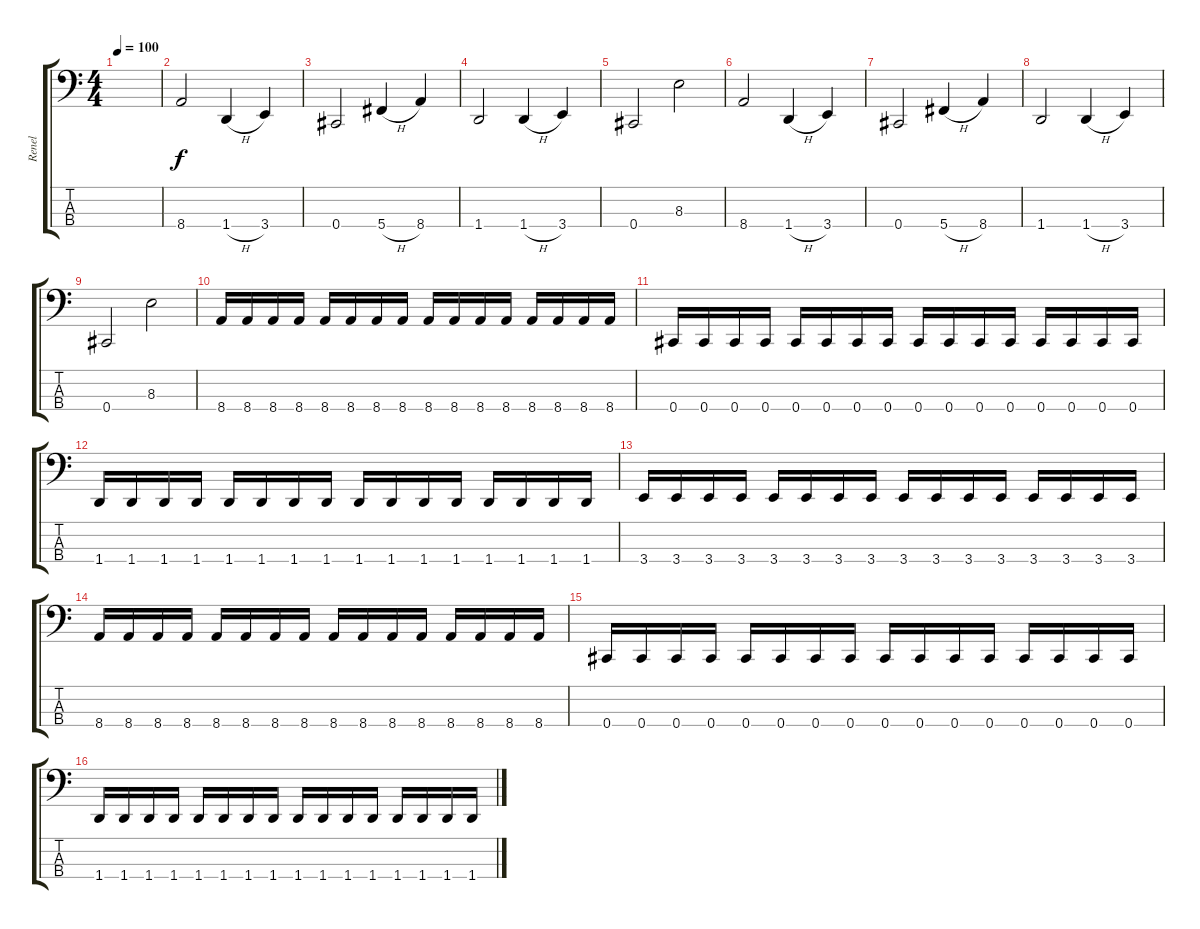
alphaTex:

\track ("Renel" "Renel") {instrument electricbasspick}
\staff {score tabs}
\tuning (Gb2 Db2 Ab1 Db1) {hide}
\ts (4 4)
\tempo 100
\clef f4
\ks c
|
8.4.2 1.4{h}.4 3.4.4 |
0.4.2 5.4{h}.4 8.4.4 |
1.4.2 1.4{h}.4 3.4.4 |
0.4.2 8.3.2 |
8.4.2 1.4{h}.4 3.4.4 |
0.4.2 5.4{h}.4 8.4.4 |
1.4.2 1.4{h}.4 3.4.4 |
0.4.2 8.3.2 |
8.4.16 8.4.16 8.4.16 8.4.16 8.4.16 8.4.16 8.4.16 8.4.16 8.4.16 8.4.16 8.4.16 8.4.16 8.4.16 8.4.16 8.4.16 8.4.16 |
0.4.16 0.4.16 0.4.16 0.4.16 0.4.16 0.4.16 0.4.16 0.4.16 0.4.16 0.4.16 0.4.16 0.4.16 0.4.16 0.4.16 0.4.16 0.4.16 |
1.4.16 1.4.16 1.4.16 1.4.16 1.4.16 1.4.16 1.4.16 1.4.16 1.4.16 1.4.16 1.4.16 1.4.16 1.4.16 1.4.16 1.4.16 1.4.16 |
3.4.16 3.4.16 3.4.16 3.4.16 3.4.16 3.4.16 3.4.16 3.4.16 3.4.16 3.4.16 3.4.16 3.4.16 3.4.16 3.4.16 3.4.16 3.4.16 |
8.4.16 8.4.16 8.4.16 8.4.16 8.4.16 8.4.16 8.4.16 8.4.16 8.4.16 8.4.16 8.4.16 8.4.16 8.4.16 8.4.16 8.4.16 8.4.16 |
0.4.16 0.4.16 0.4.16 0.4.16 0.4.16 0.4.16 0.4.16 0.4.16 0.4.16 0.4.16 0.4.16 0.4.16 0.4.16 0.4.16 0.4.16 0.4.16 |
1.4.16 1.4.16 1.4.16 1.4.16 1.4.16 1.4.16 1.4.16 1.4.16 1.4.16 1.4.16 1.4.16 1.4.16 1.4.16 1.4.16 1.4.16 1.4.16
